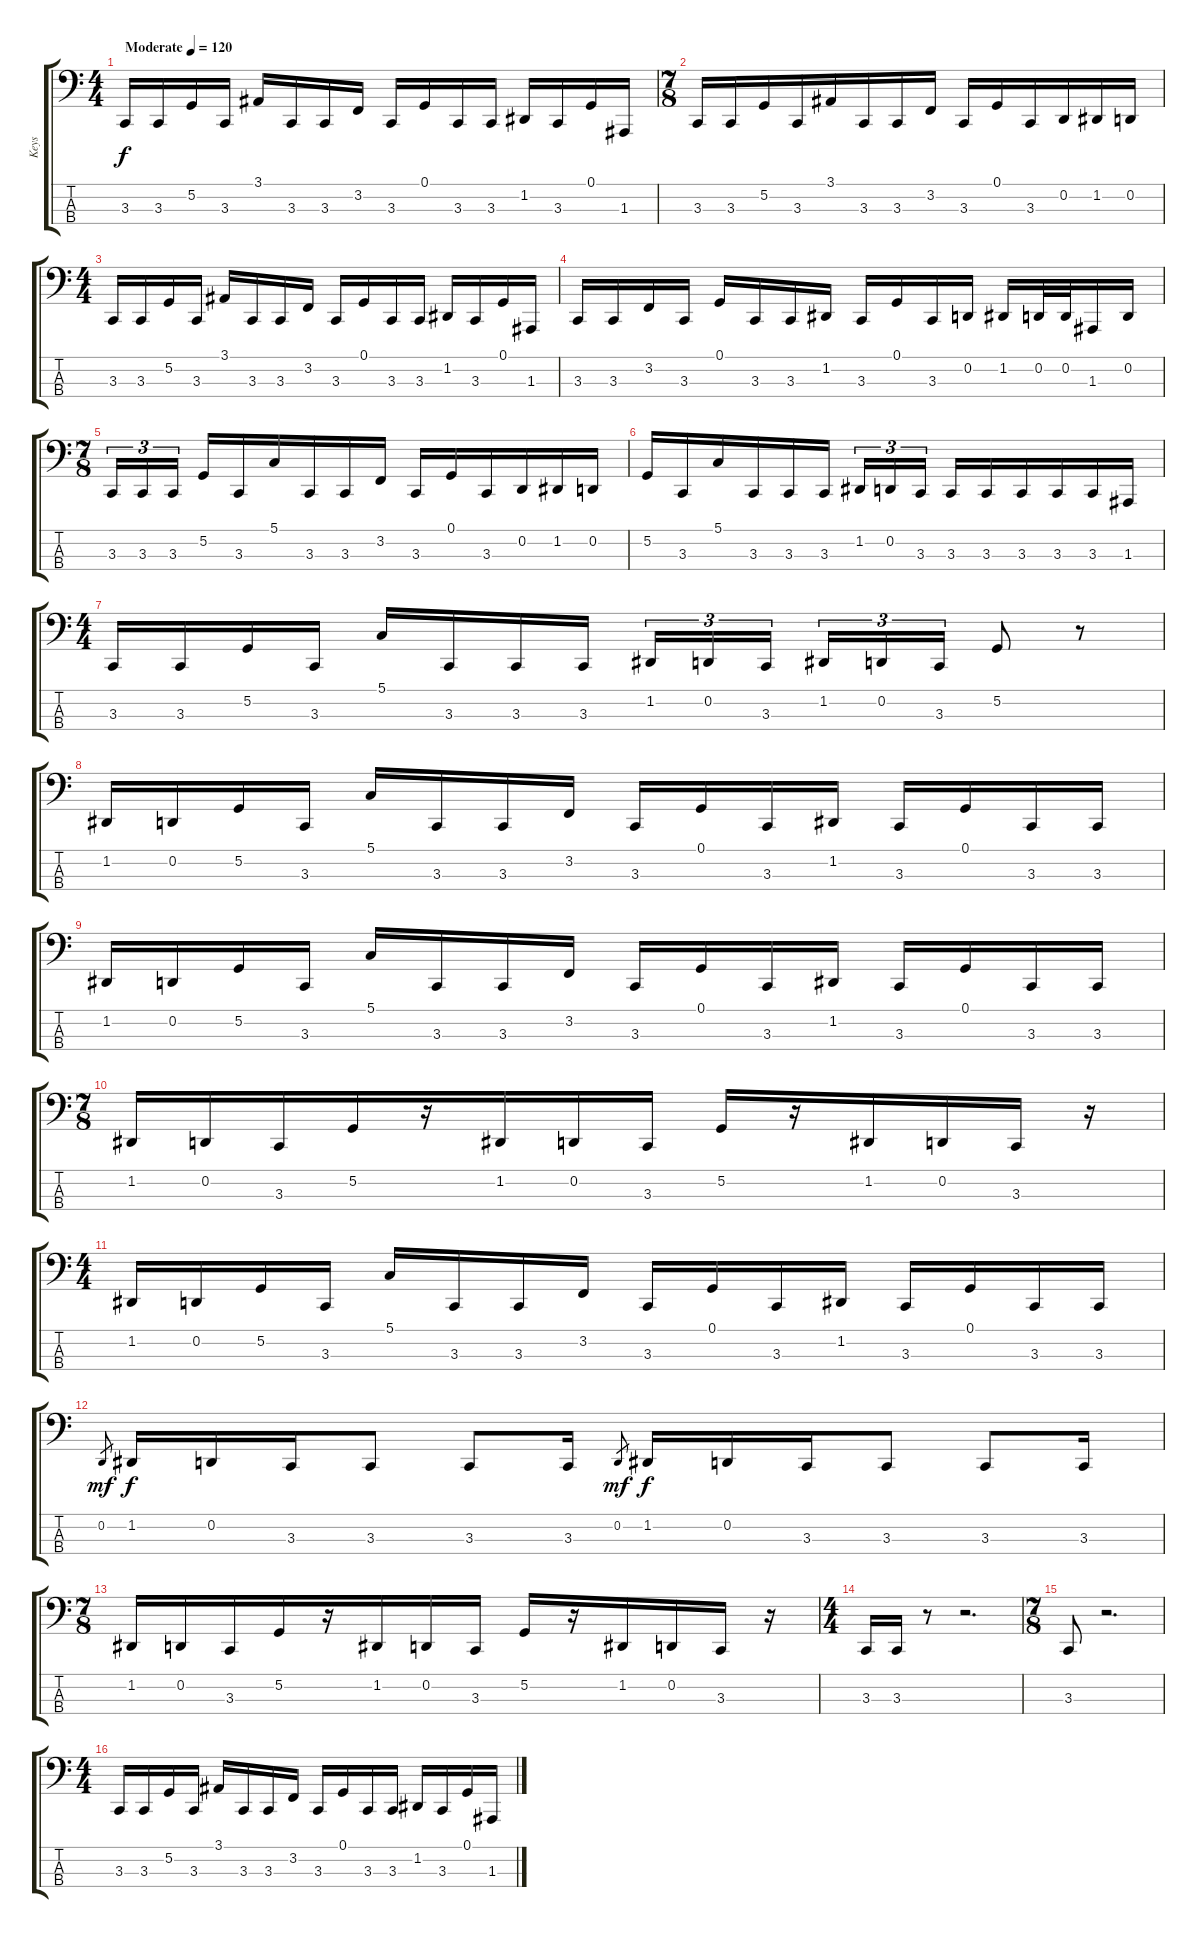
\track ("Keys" "Keys") {instrument acousticgrandpiano}
\staff {score tabs}
\tuning (G2 D2 A1 E1) {hide}
\ts (4 4)
\tempo (120 "Moderate")
\clef f4
\ks c
3.3.16{dy f instrument acousticgrandpiano} 3.3.16 5.2.16 3.3.16 3.1.16 3.3.16 3.3.16 3.2.16 3.3.16 0.1.16 3.3.16 3.3.16 1.2.16 3.3.16 0.1.16 1.3.16 |
\ts (7 8)
3.3.16 3.3.16 5.2.16 3.3.16 3.1.16 3.3.16 3.3.16 3.2.16 3.3.16 0.1.16 3.3.16 0.2.16 1.2.16 0.2.16 |
\ts (4 4)
3.3.16 3.3.16 5.2.16 3.3.16 3.1.16 3.3.16 3.3.16 3.2.16 3.3.16 0.1.16 3.3.16 3.3.16 1.2.16 3.3.16 0.1.16 1.3.16 |
3.3.16 3.3.16 3.2.16 3.3.16 0.1.16 3.3.16 3.3.16 1.2.16 3.3.16 0.1.16 3.3.16 0.2.16 1.2.16 0.2.32 0.2.32 1.3.16 0.2.16 |
\ts (7 8)
3.3.16{tu (3 2)} 3.3.16{tu (3 2)} 3.3.16{tu (3 2)} 5.2.16 3.3.16 5.1.16 3.3.16 3.3.16 3.2.16 3.3.16 0.1.16 3.3.16 0.2.16 1.2.16 0.2.16 |
5.2.16 3.3.16 5.1.16 3.3.16 3.3.16 3.3.16 1.2.16{tu (3 2)} 0.2.16{tu (3 2)} 3.3.16{tu (3 2)} 3.3.16 3.3.16 3.3.16 3.3.16 3.3.16 1.3.16 |
\ts (4 4)
3.3.16 3.3.16 5.2.16 3.3.16 5.1.16 3.3.16 3.3.16 3.3.16 1.2.16{tu (3 2)} 0.2.16{tu (3 2)} 3.3.16{tu (3 2) beam splitsecondary} 1.2.16{tu (3 2)} 0.2.16{tu (3 2)} 3.3.16{tu (3 2)} 5.2.8 r.8 |
1.2.16 0.2.16 5.2.16 3.3.16 5.1.16 3.3.16 3.3.16 3.2.16 3.3.16 0.1.16 3.3.16 1.2.16 3.3.16 0.1.16 3.3.16 3.3.16 |
1.2.16 0.2.16 5.2.16 3.3.16 5.1.16 3.3.16 3.3.16 3.2.16 3.3.16 0.1.16 3.3.16 1.2.16 3.3.16 0.1.16 3.3.16 3.3.16 |
\ts (7 8)
1.2.16 0.2.16 3.3.16 5.2.16 r.16 1.2.16 0.2.16 3.3.16 5.2.16 r.16 1.2.16 0.2.16 3.3.16 r.16 |
\ts (4 4)
1.2.16 0.2.16 5.2.16 3.3.16 5.1.16 3.3.16 3.3.16 3.2.16 3.3.16 0.1.16 3.3.16 1.2.16 3.3.16 0.1.16 3.3.16 3.3.16 |
0.2.8{gr dy mf} 1.2.16{dy f} 0.2.16 3.3.16 3.3.8 3.3.8 3.3.16 0.2.8{gr dy mf} 1.2.16{dy f} 0.2.16 3.3.16 3.3.8 3.3.8 3.3.16 |
\ts (7 8)
1.2.16 0.2.16 3.3.16 5.2.16 r.16 1.2.16 0.2.16 3.3.16 5.2.16 r.16 1.2.16 0.2.16 3.3.16 r.16 |
\ts (4 4)
3.3.16 3.3.16 r.8 r.2{d} |
\ts (7 8)
3.3.8 r.2{d} |
\ts (4 4)
3.3.16 3.3.16 5.2.16 3.3.16 3.1.16 3.3.16 3.3.16 3.2.16 3.3.16 0.1.16 3.3.16 3.3.16 1.2.16 3.3.16 0.1.16 1.3.16
